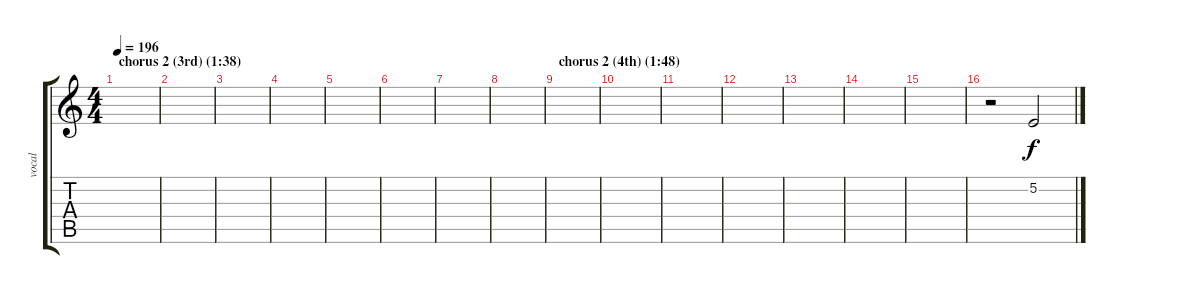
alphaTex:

\track ("vocal" "vocal") {instrument stringensemble1}
\staff {score tabs}
\tuning (E4 B3 G3 D3 A2 E2) {hide}
\ts (4 4)
\section ("" "chorus 2 (3rd) (1:38)")
\tempo 196
\clef g2
\ks c
|
|
|
|
|
|
|
|
\section ("" "chorus 2 (4th) (1:48)")
|
|
|
|
|
|
|
r.2 5.2.2
